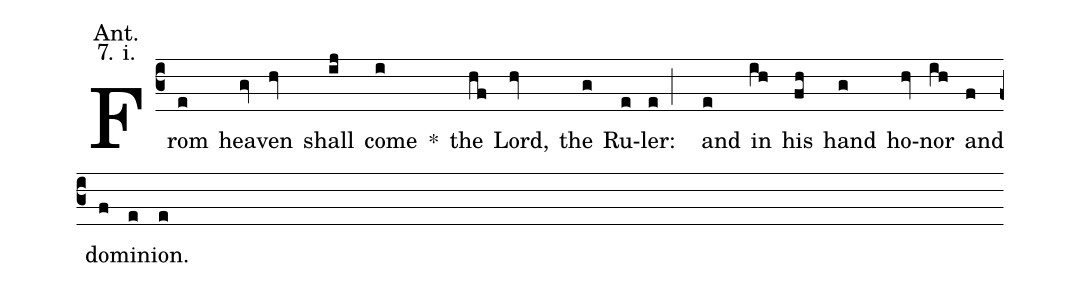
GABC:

annotation: Ant.;
annotation: 7. i.;
%%
(c3) From(e) hea(gv)ven(hv) shall(ij) come(i) <sp>*</sp>() the(hf) Lord,(hv) the(g) Ru(e)ler:(e;) and(e) in(ih) his(fh) hand(g) ho(hv)nor(ih) and(f) do(f)min(e)ion.(e)
